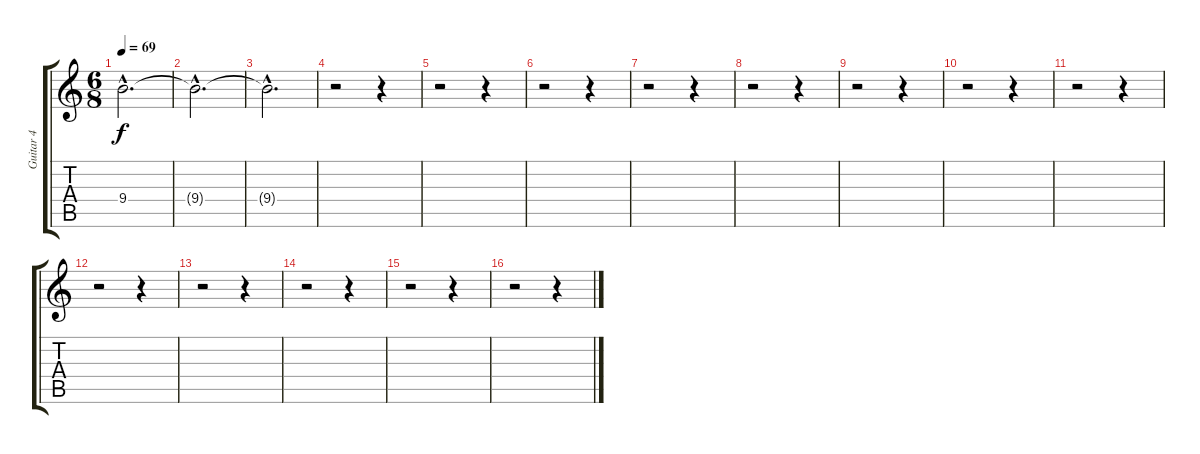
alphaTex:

\track ("Guitar 4" "Guitar 4") {instrument distortionguitar}
\staff {score tabs}
\tuning (E4 B3 G3 D3 A2 E2) {hide}
\ts (6 8)
\tempo 69
\clef g2
\ks c
9.4{hac}.2{d dy f} |
9.4{hac t}.2{d} |
9.4{hac t}.2{d} |
r.2 r.4 |
r.2 r.4 |
r.2 r.4 |
r.2 r.4 |
r.2 r.4 |
r.2 r.4 |
r.2 r.4 |
r.2 r.4 |
r.2 r.4 |
r.2 r.4 |
r.2 r.4 |
r.2 r.4 |
r.2 r.4
